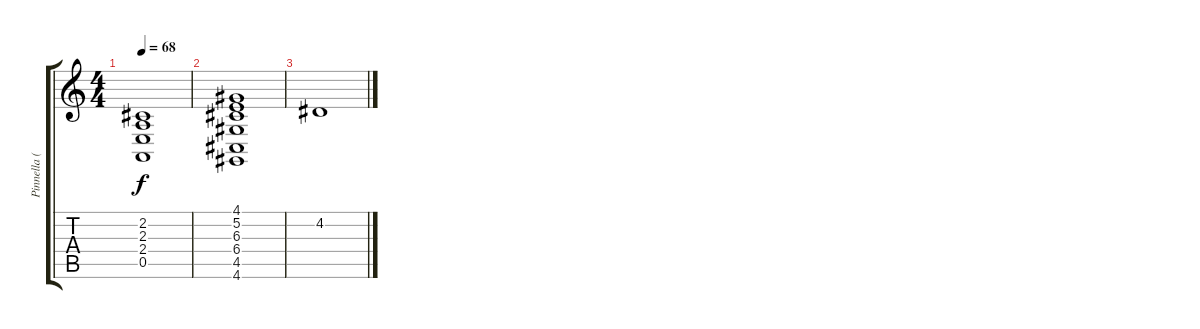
\track ("Pinnella (Strings)" "Pinnella (") {instrument stringensemble1}
\staff {score tabs}
\tuning (E4 B3 G3 D3 A2 E2) {hide}
\ts (4 4)
\tempo 68
\clef g2
\ks c
(2.2 2.3 2.4 0.5).1{dy f} |
(4.1 5.2 6.3 6.4 4.5 4.6).1 |
4.2.1
